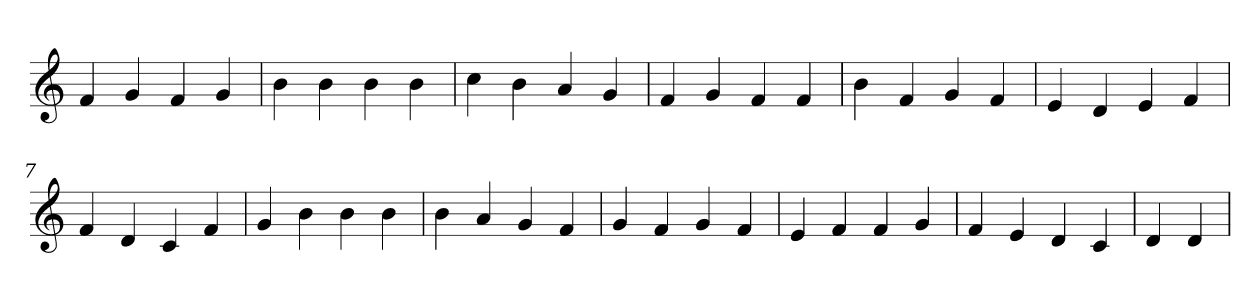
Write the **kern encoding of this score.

**kern
*part1
*staff1
*clefG2
=1
4f
4g
4f
4g
=2
4b
4b
4b
4b
=3
4cc
4b
4a
4g
=4
4f
4g
4f
4f
=5
4b
4f
4g
4f
=6
4e
4d
4e
4f
=7
4f
4d
4c
4f
=8
4g
4b
4b
4b
=9
4b
4a
4g
4f
=10
4g
4f
4g
4f
=11
4e
4f
4f
4g
=12
4f
4e
4d
4c
=13
4d
4d
=
*-
